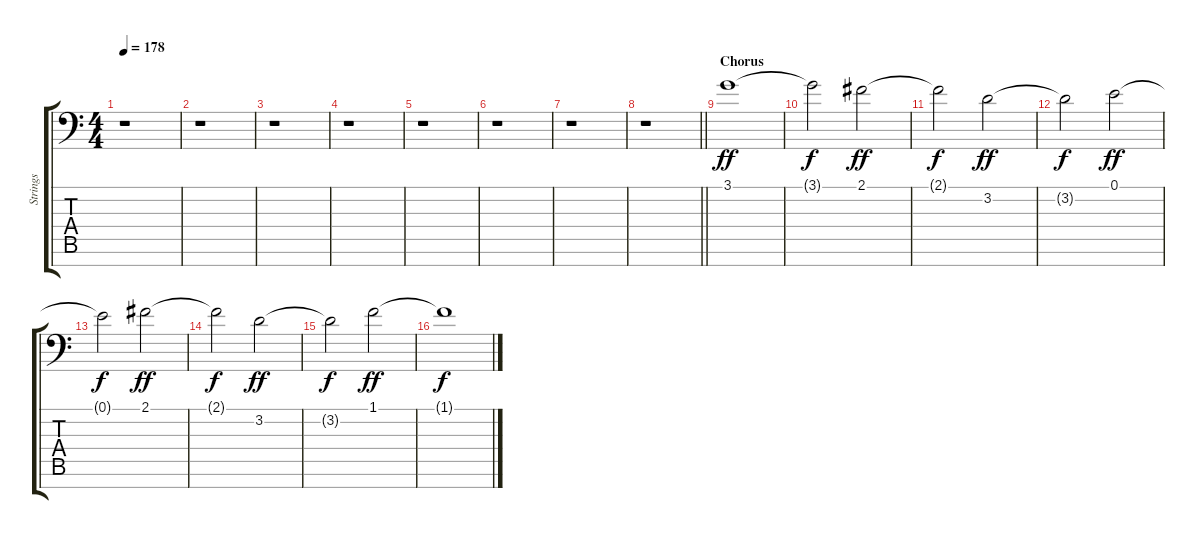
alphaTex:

\track ("Strings" "Strings") {instrument synthstrings1}
\staff {score tabs}
\tuning (E4 B3 G3 D3 A2 E2 C-1) {hide}
\ts (4 4)
\tempo 178
\clef f4
\ks c
r.1{dy ff} |
r.1 |
r.1 |
r.1 |
r.1 |
r.1 |
r.1 |
\barLineRight lightlight
r.1 |
\section ("" "Chorus")
3.1.1 |
3.1{t}.2{dy f} 2.1.2{dy ff} |
2.1{t}.2{dy f} 3.2.2{dy ff} |
3.2{t}.2{dy f} 0.1.2{dy ff} |
0.1{t}.2{dy f} 2.1.2{dy ff} |
2.1{t}.2{dy f} 3.2.2{dy ff} |
3.2{t}.2{dy f} 1.1.2{dy ff} |
1.1{t}.1{dy f}
